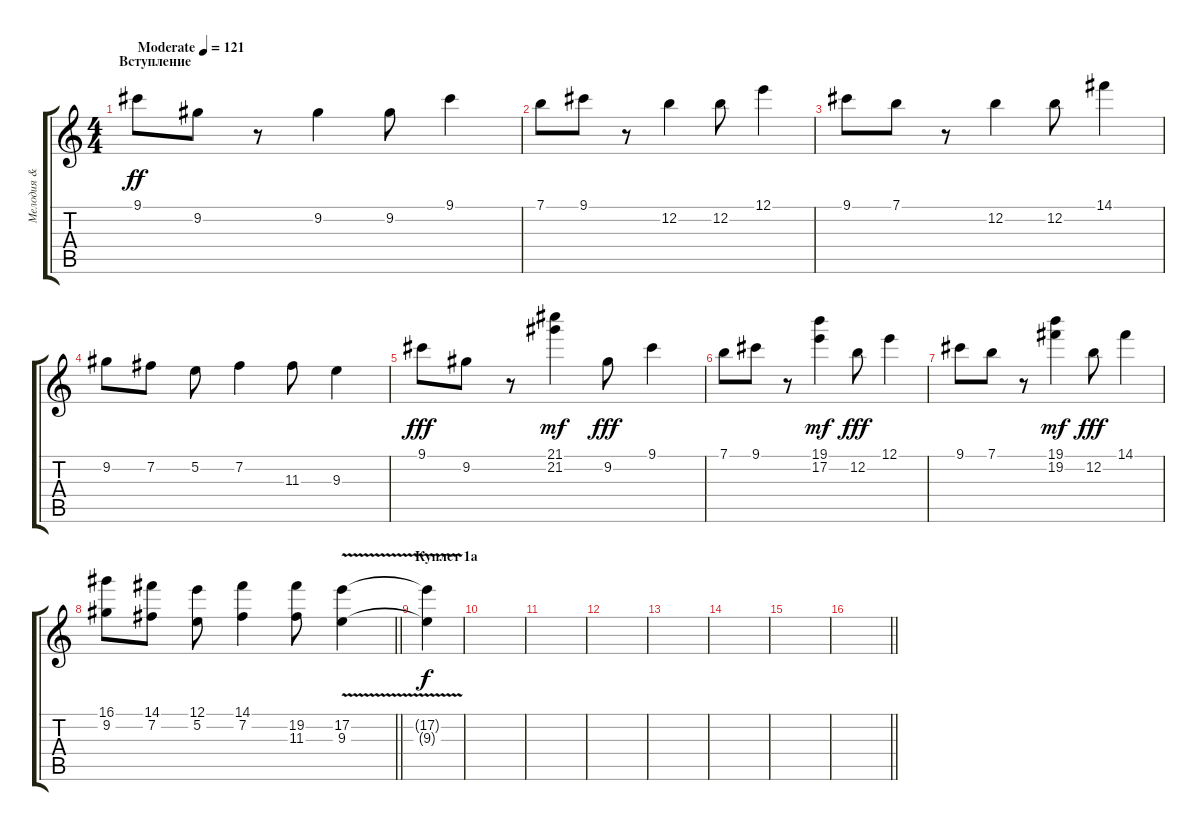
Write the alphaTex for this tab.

\track ("Мелодия & Ритм" "Мелодия & ") {instrument distortionguitar}
\staff {score tabs}
\tuning (E4 B3 G3 D3 A2 E2) {hide}
\ts (4 4)
\section ("" "Вступление")
\tempo (121 "Moderate")
\clef g2
\ks c
9.1.8{dy ff instrument distortionguitar} 9.2.8 r.8 9.2.4 9.2.8 9.1.4 |
7.1.8 9.1.8 r.8 12.2.4 12.2.8 12.1.4 |
9.1.8 7.1.8 r.8 12.2.4 12.2.8 14.1.4 |
9.2.8 7.2.8 5.2.8 7.2.4 11.3.8 9.3.4 |
9.1.8{dy fff} 9.2.8 r.8 (21.1 21.2).4{dy mf} 9.2.8{dy fff} 9.1.4 |
7.1.8 9.1.8 r.8 (19.1 17.2).4{dy mf} 12.2.8{dy fff} 12.1.4 |
9.1.8 7.1.8 r.8 (19.1 19.2).4{dy mf} 12.2.8{dy fff} 14.1.4 |
\barLineRight lightlight
(16.1 9.2).8 (14.1 7.2).8 (12.1 5.2).8 (14.1 7.2).4 (19.2 11.3).8 (17.2{v} 9.3{v}).4 |
\section ("" "Куплет 1а")
(17.2{t} 9.3{t}).4{dy f} |
|
|
|
|
|
|
\barLineRight lightlight
